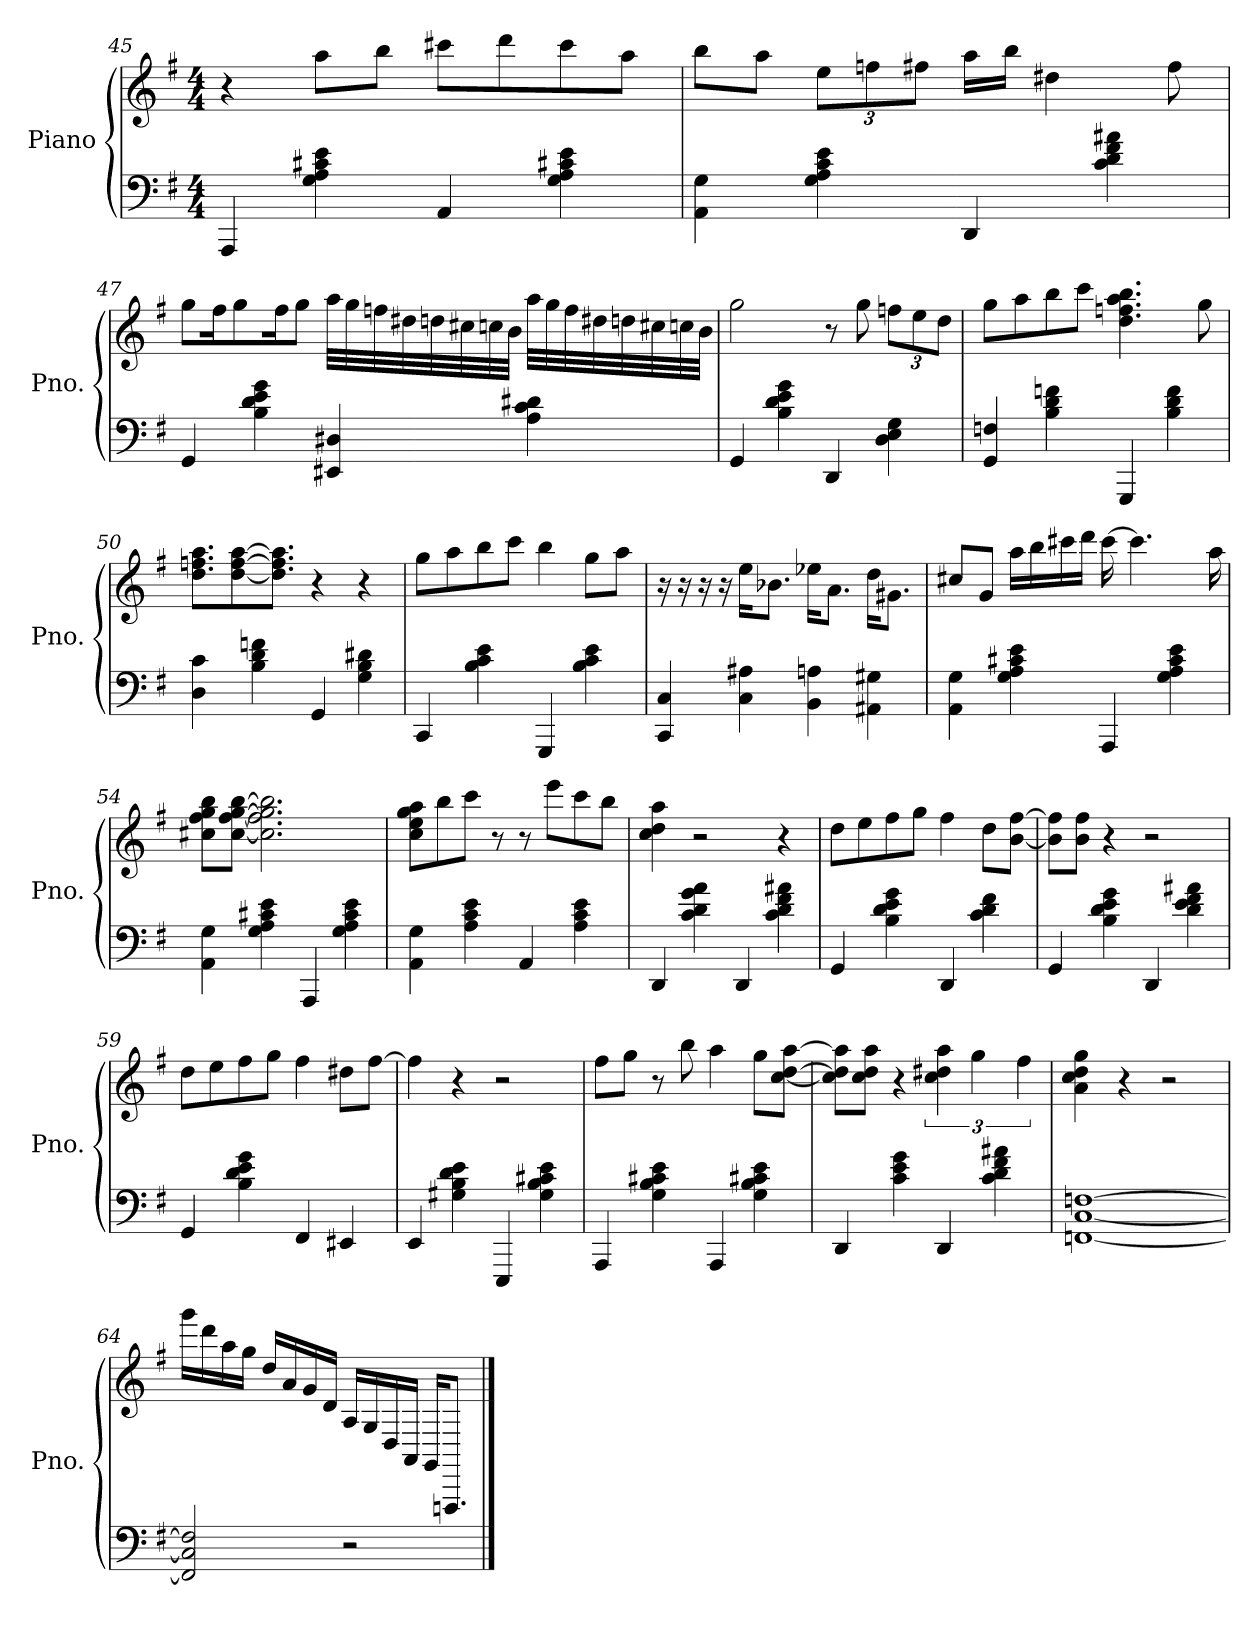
**kern	**kern
*part1	*part1
*staff2	*staff1
*I"Piano	*
*I'Pno.	*
*clefF4	*clefG2
*k[f#]	*k[f#]
*M4/4	*M4/4
=45	=45
4AAA/	4r
4G\ 4A\ 4c#X\ 4e\	8aa\L
.	8bb\J
4AA/	8ccc#X\L
.	8ddd\
4G\ 4A\ 4c#X\ 4e\	8ccc#\
.	8aa\J
=46	=46
4AA\ 4G\	8bb\L
.	8aa\J
*	*Xbrackettup
4G\ 4A\ 4c\ 4e\	12ee\L
.	12ffn\
.	12ff#X\J
4DD/	16aa\LL
.	16bb\JJ
.	4dd#X\
4c\ 4d\ 4f#\ 4a#X\	.
.	8ff#\
!!LO:LB:g=z
=47	=47
4GG/	8gg\L
.	16ff#\K
.	8gg\
4B\ 4d\ 4e\ 4g\	.
.	16ff#\K
.	8gg\J
4EE#X/ 4D#X/	32aa\LLL
.	32gg\
.	32ffn\
.	32dd#X\
.	32ddn\
.	32cc#X\
.	32ccn\
.	32b\JJJ
4A\ 4c\ 4d#X\	32aa\LLL
.	32gg\
.	32ff\
.	32dd#X\
.	32ddn\
.	32cc#X\
.	32ccn\
.	32b\JJJ
=48	=48
4GG/	2gg\
4B\ 4d\ 4e\ 4g\	.
4DD/	8r
.	8gg\
4D\ 4E\ 4G\	12ffn\L
.	12ee\
.	12dd\J
=49	=49
4GG/ 4Fn/	8gg\L
.	8aa\
4B\ 4d\ 4fn\	8bb\
.	8ccc\J
4GGG/	4.dd\ 4.ffn\ 4.aa\ 4.bb\
4B\ 4d\ 4f\	.
.	8gg\
!!LO:LB:g=z
=50	=50
4D\ 4c\	8.dd\ 8.ffn\ 8.aa\L
.	[8dd\ [8ff\ [8aa\
4B\ 4d\ 4fn\	.
.	8.dd\] 8.ff\] 8.aa\]J
4GG/	4r
4G\ 4B\ 4d#X\	4r
=51	=51
4CC/	8gg\L
.	8aa\
4B\ 4c\ 4e\	8bb\
.	8ccc\J
4GGG/	4bb\
4B\ 4c\ 4e\	8gg\L
.	8aa\J
=52	=52
4CC/ 4C/	16r
.	16r
.	16r
.	16r
4C\ 4A#X\	16ee\KL
.	8.b-X\J
4BB\ 4An\	16ee-X\KL
.	8.a\J
4AA#X\ 4G#X\	16dd\KL
.	8.g#X\J
=53	=53
4AA\ 4G\	8cc#X/L
.	8g/J
4G\ 4A\ 4c#X\ 4e\	16aa\LL
.	16bb\
.	16ccc#X\
.	16ddd\JJ
4AAA/	[16ccc#\
.	4.ccc#\]
4G\ 4A\ 4c#\ 4e\	.
.	16aa\
!!LO:LB:g=z
=54	=54
4AA\ 4G\	8cc#X\ 8ff#\ 8gg\ 8bb\L
.	[8cc#\ [8ff#\ [8gg\ [8bb\J
4G\ 4A\ 4c#X\ 4e\	2.cc#\] 2.ff#\] 2.gg\] 2.bb\]
4AAA/	.
4G\ 4A\ 4c#\ 4e\	.
=55	=55
4AA\ 4G\	8cc\ 8ee\ 8gg\ 8aa\L
.	8bb\
4A\ 4c\ 4e\	8ccc\J
.	8r
4AA/	8r
.	8eee\L
4A\ 4c\ 4e\	8ccc\
.	8bb\J
=56	=56
4DD/	4cc\ 4dd\ 4aa\
4c\ 4d\ 4g\ 4a\	2r
4DD/	.
4c\ 4d\ 4f#\ 4a#X\	4r
=57	=57
4GG/	8dd\L
.	8ee\
4B\ 4d\ 4e\ 4g\	8ff#\
.	8gg\J
4DD/	4ff#\
4c\ 4d\ 4f#\	8dd\L
.	[8b\ [8ff#\J
=58	=58
4GG/	8b\] 8ff#\]L
.	8b\ 8ff#\J
4B\ 4d\ 4e\ 4g\	4r
4DD/	2r
4d\ 4e\ 4f#\ 4a#X\	.
!!LO:PB:g=z
=59	=59
4GG/	8dd\L
.	8ee\
4B\ 4d\ 4e\ 4g\	8ff#\
.	8gg\J
4FF#/	4ff#\
4EE#X/	8dd#X\L
.	[8ff#\J
=60	=60
4EE/	4ff#\]
4G#X\ 4B\ 4d\ 4e\	4r
4EEE/	2r
4G#\ 4B\ 4c#X\ 4e\	.
=61	=61
4AAA/	8ff#\L
.	8gg\J
4G\ 4B\ 4c#X\ 4e\	8r
.	8bb\
4AAA/	4aa\
4G\ 4B\ 4c#X\ 4e\	8gg\L
.	[8cc\ [8dd\ [8aa\J
=62	=62
4DD/	8cc\] 8dd\] 8aa\]L
.	8cc\ 8dd\ 8aa\J
4c\ 4e\ 4g\	4r
*	*brackettup
4DD/	6cc\ 6dd#X\ 6aa\
.	6gg\
4c\ 4d\ 4f#\ 4a#X\	.
.	6ff#\
=63	=63
[1FFn [1C [1Fn	4a\ 4cc\ 4dd\ 4gg\
.	4r
.	2r
!!LO:LB:g=z
=64	=64
2FF/] 2C/] 2F/]	16ggg\LL
.	16ddd\
.	16aa\
.	16gg\JJ
.	16dd/LL
.	16a/
.	16g/
.	16d/JJ
2r	16A/LL
.	16G/
.	16D/
.	16AA/JJ
.	16GG/KL
.	8.FFFn/J
==	==
*-	*-
